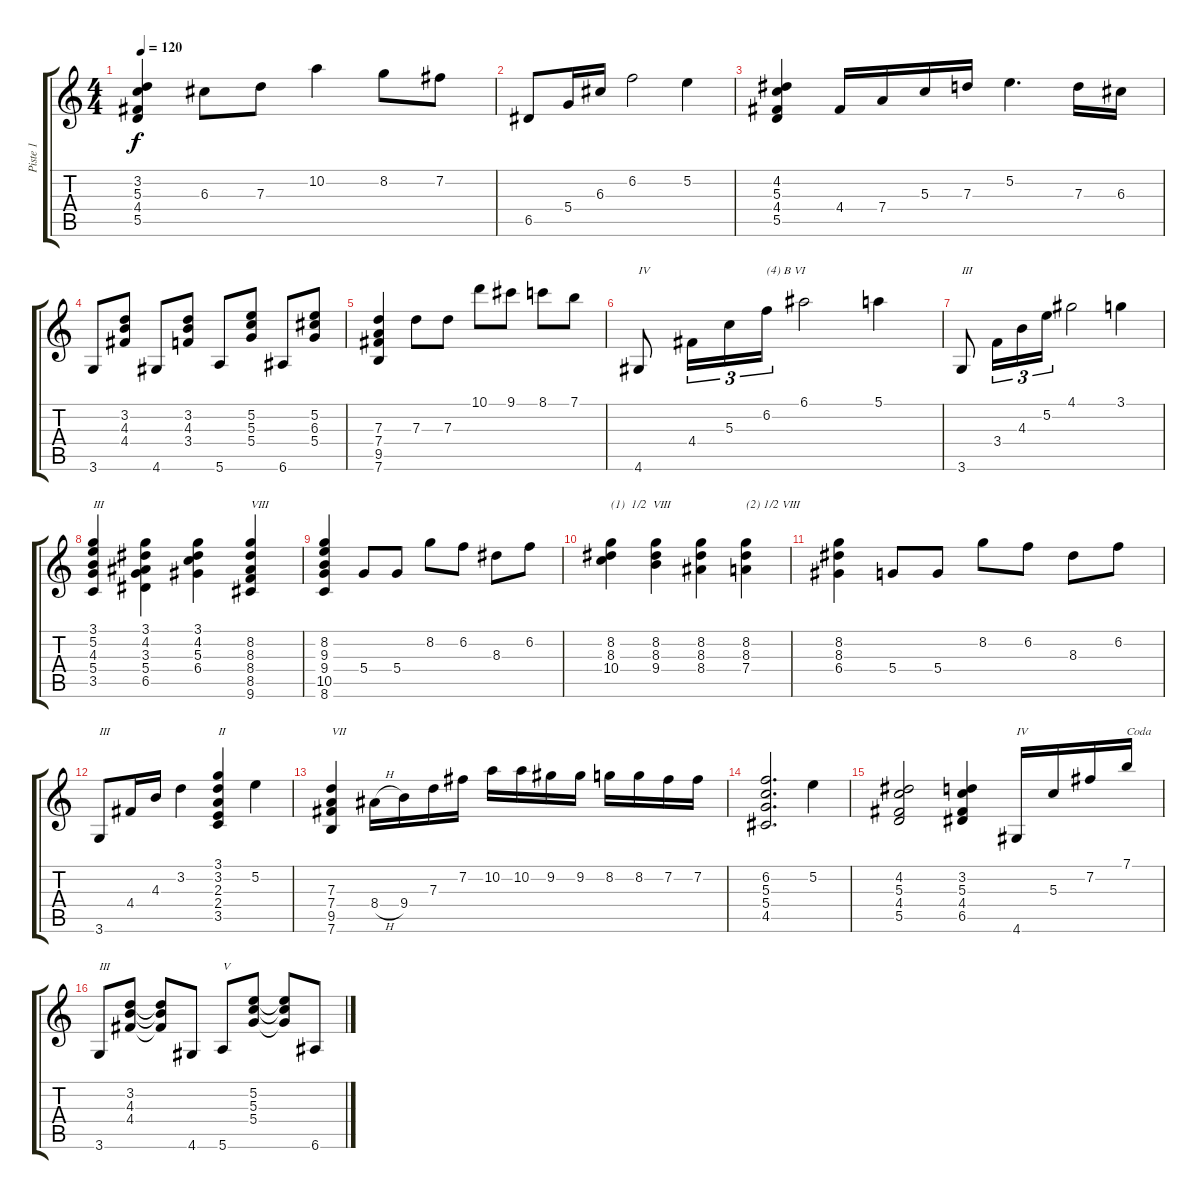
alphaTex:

\track ("Piste 1" "Piste 1") {instrument acousticguitarnylon}
\staff {score tabs}
\tuning (E4 B3 G3 D3 A2 E2) {hide}
\ts (4 4)
\tempo 120
\clef g2
\ks c
(3.2 5.3 4.4 5.5).4{dy f} 6.3.8 7.3.8 10.2.4 8.2.8 7.2.8 |
6.5.8 5.4.16 6.3.16 6.2.2 5.2.4 |
(4.2 5.3 4.4 5.5).4 4.4.16 7.4.16 5.3.16 7.3.16 5.2.4{d} 7.3.16 6.3.16 |
3.6.8 (3.2 4.3 4.4).8 4.6.8 (3.2 4.3 3.4).8 5.6.8 (5.2 5.3 5.4).8 6.6.8 (5.2 6.3 5.4).8 |
(7.3 7.4 9.5 7.6).4 7.3.8 7.3.8 10.1.8 9.1.8 8.1.8 7.1.8 |
4.6.8{txt "IV"} 4.4.16{tu (3 2)} 5.3.16{tu (3 2)} 6.2.16{tu (3 2) txt "(4) B VI"} 6.1.2 5.1.4 |
3.6.8{txt "III"} 3.4.16{tu (3 2)} 4.3.16{tu (3 2)} 5.2.16{tu (3 2)} 4.1.2 3.1.4 |
(3.1 5.2 4.3 5.4 3.5).4{txt "III  "} (3.1 4.2 3.3 5.4 6.5).4 (3.1 4.2 5.3 6.4).4 (8.2 8.3 8.4 8.5 9.6).4{txt "VIII"} |
(8.2 9.3 9.4 10.5 8.6).4 5.4.8 5.4.8 8.2.8 6.2.8 8.3.8 6.2.8 |
(8.2 8.3 10.4).4{txt "(1)  1/2  VIII"} (8.2 8.3 9.4).4 (8.2 8.3 8.4).4 (8.2 8.3 7.4).4{txt "(2) 1/2 VIII"} |
(8.2 8.3 6.4).4 5.4.8 5.4.8 8.2.8 6.2.8 8.3.8 6.2.8 |
3.6.8{txt "III"} 4.4.16 4.3.16 3.2.4 (3.1 3.2 2.3 2.4 3.5).4{txt "II"} 5.2.4 |
(7.3 7.4 9.5 7.6).4{txt "VII"} 8.4{h}.16 9.4.16 7.3.16 7.2.16 10.2.16 10.2.16 9.2.16 9.2.16 8.2.16 8.2.16 7.2.16 7.2.16 |
(6.2 5.3 5.4 4.5).2{d} 5.2.4 |
(4.2 5.3 4.4 5.5).2 (3.2 5.3 4.4 6.5).4 4.6.16{txt "IV"} 5.3.16 7.2.16 7.1.16{txt "Coda"} |
3.6.8{txt "III"} (3.2 4.3 4.4).8 (3.2{t} 4.3{t} 4.4{t}).8 4.6.8 5.6.8{txt "V"} (5.2 5.3 5.4).8 (5.2{t} 5.3{t} 5.4{t}).8 6.6.8
